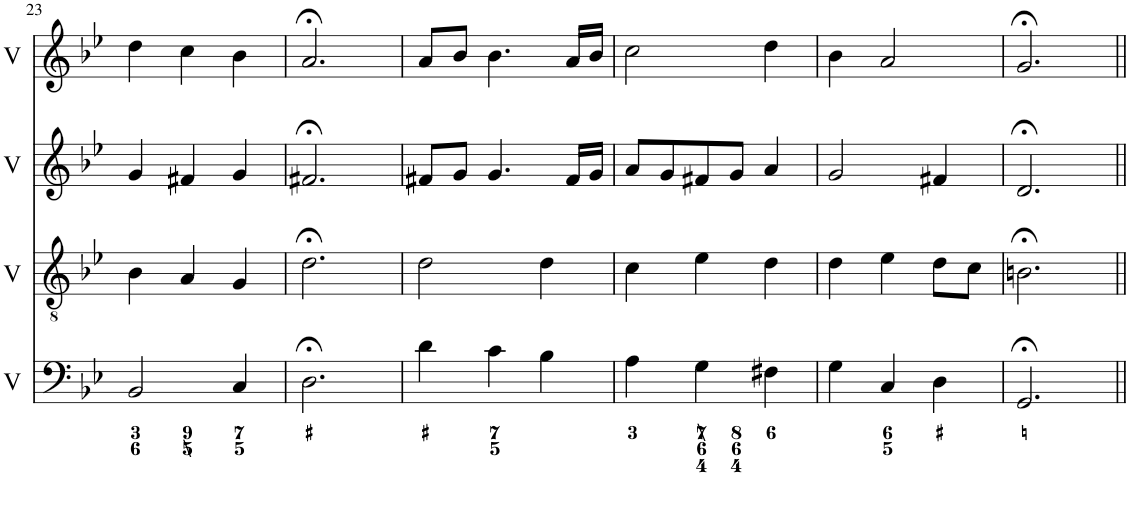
**kern	**kern	**kern	**kern
*part4	*part3	*part2	*part1
*staff4	*staff3	*staff2	*staff1
*I"Voice	*I"Voice	*I"Voice	*I"Voice
*I'V	*I'V	*I'V	*I'V
!!LO:PB:g=z
*clefF4	*clefGv2	*clefG2	*clefG2
*k[b-e-]	*k[b-e-]	*k[b-e-]	*k[b-e-]
*M3/4	*M3/4	*M3/4	*M3/4
=23	=23	=23	=23
2BB-/	4B-\	4g/	4dd\
.	4A/	4f#X/	4cc\
4C/	4G/	4g/	4b-\
=24	=24	=24	=24
2.D;<\	2.d;<\	2.f#X;</	2.a;</
=25	=25	=25	=25
4d\	2d\	8f#X/L	8a/L
.	.	8g/J	8b-/J
4c\	.	4.g/	4.b-\
4B-\	4d\	.	.
.	.	16f#/LL	16a/LL
.	.	16g/JJ	16b-/JJ
=26	=26	=26	=26
4A\	4c\	8a/L	2cc\
.	.	8g/	.
4G\	4e-\	8f#X/	.
.	.	8g/J	.
4F#X\	4d\	4a/	4dd\
=27	=27	=27	=27
4G\	4d\	2g/	4b-\
4C/	4e-\	.	2a/
4D\	8d\L	4f#X/	.
.	8c\J	.	.
=28	=28	=28	=28
2.GG;</	2.Bn;<\	2.d;</	2.g;</
=||	=||	=||	=||
*-	*-	*-	*-
